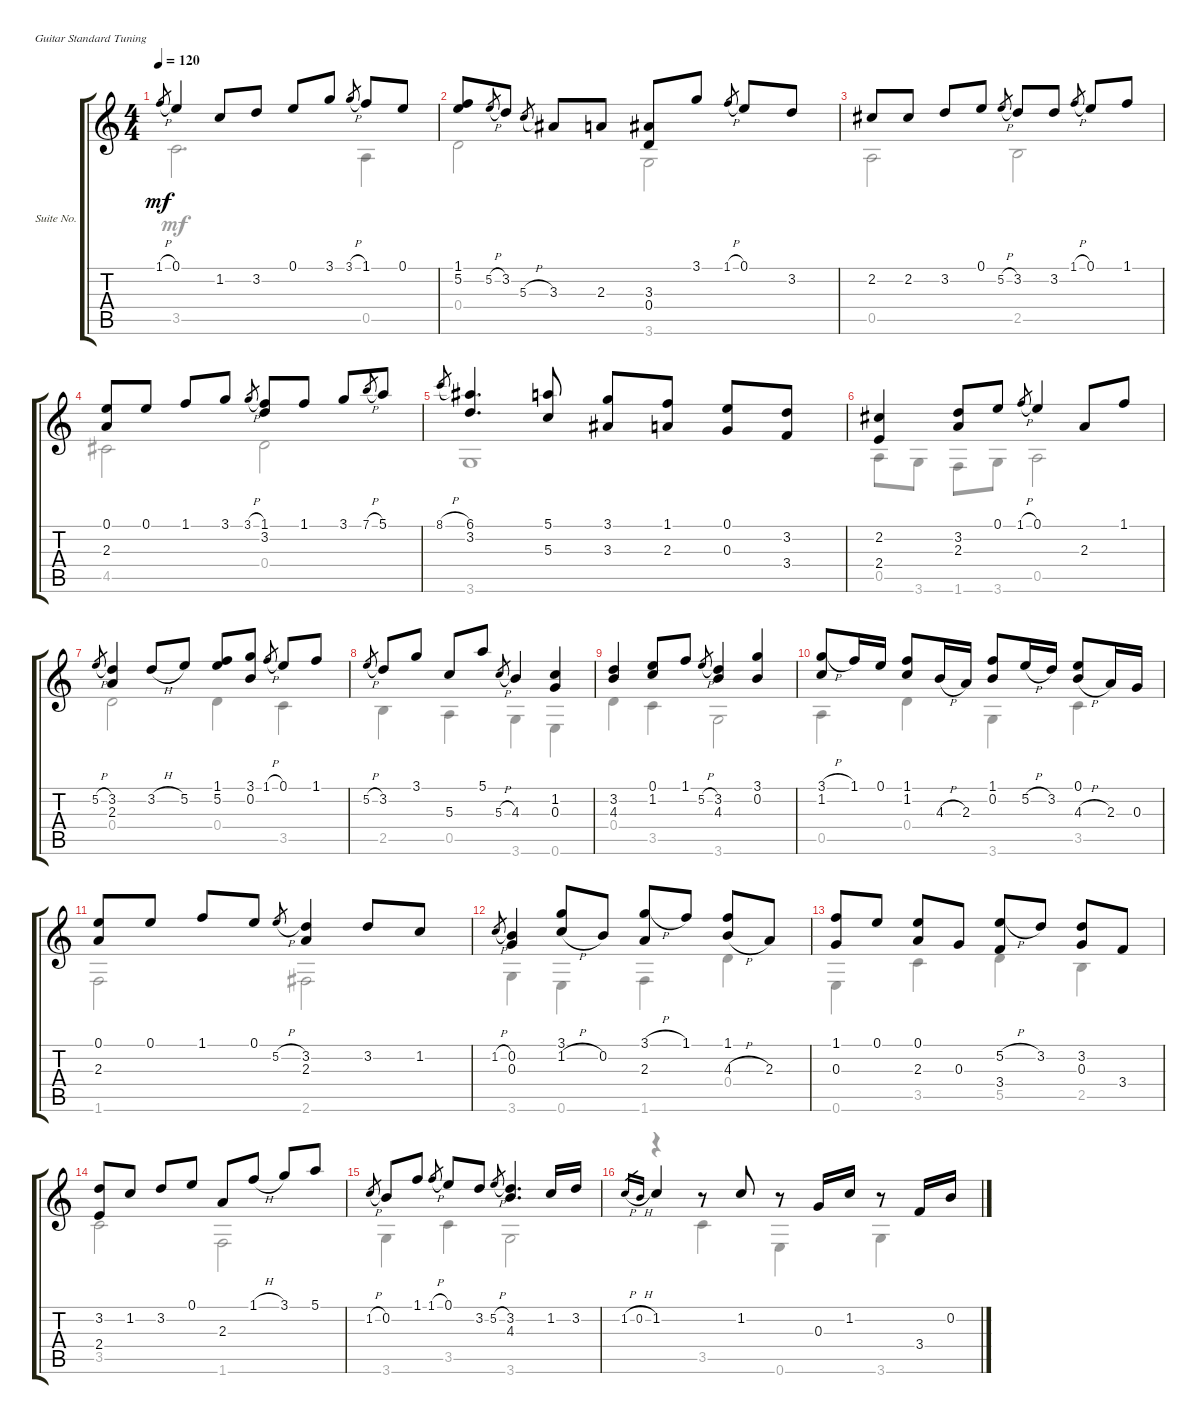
\bracketExtendMode groupsimilarinstruments
\firstSystemTrackNameOrientation horizontal
\otherSystemsTrackNameOrientation horizontal
\track ("Suite No. 9 In C (D9) - 2. Allemande" "Suite No. ") {instrument acousticguitarnylon}
\staff {score tabs}
\tuning (E4 B3 G3 D3 A2 E2)
\voice
\ts (4 4)
\tempo 120
\clef g2
\ks c
1.1{h}.8{gr dy mf} 0.1.4 1.2.8 3.2.8 0.1.8 3.1.8 3.1{h}.8{gr} 1.1.8 0.1.8 |
(1.1 5.2).8 5.2{h}.8{gr} 3.2.8 5.3{h}.8{gr} 3.3.8 2.3.8 (3.3 0.4).8 3.1.8 1.1{h}.8{gr} 0.1.8 3.2.8 |
2.2.8 2.2.8 3.2.8 0.1.8 5.2{h}.8{gr} 3.2.8 3.2.8 1.1{h}.8{gr} 0.1.8 1.1.8 |
(0.1 2.3).8 0.1.8 1.1.8 3.1.8 3.1{h}.8{gr} (1.1 3.2).8 1.1.8 3.1.8 7.1{h}.8{gr} 5.1.8 |
8.1{h}.8{gr} (6.1 3.2).4{d} (5.1 5.3).8 (3.1 3.3).8 (1.1 2.3).8 (0.1 0.3).8 (3.2 3.4).8 |
(2.2 2.4).4 (3.2 2.3).8 0.1.8 1.1{h}.8{gr} 0.1.4 2.3.8 1.1.8 |
5.2{h}.8{gr} (3.2 2.3).4 3.2{h}.8 5.2.8 (1.1 5.2).8 (3.1 0.2).8 1.1{h}.8{gr} 0.1.8 1.1.8 |
5.2{h}.8{gr} 3.2.8 3.1.8 5.3.8 5.1.8 5.3{h}.8{gr} 4.3.4 (1.2 0.3).4 |
(3.2 4.3).4 (0.1 1.2).8 1.1.8 5.2{h}.8{gr} (3.2 4.3).4 (3.1 0.2).4 |
(3.1{h} 1.2).8 1.1.16 0.1.16 (1.1 1.2).8 4.3{h}.16 2.3.16 (1.1 0.2).8 5.2{h}.16 3.2.16 (0.1 4.3{h}).8 2.3.16 0.3.16 |
(0.1 2.3).8 0.1.8 1.1.8 0.1.8 5.2{h}.8{gr} (3.2 2.3).4 3.2.8 1.2.8 |
1.2{h}.8{gr} (0.2 0.3).4 (3.1 1.2{h}).8 0.2.8 (3.1{h} 2.3).8 1.1.8 (1.1 4.3{h}).8 2.3.8 |
(1.1 0.3).8 0.1.8 (0.1 2.3).8 0.3.8 (5.2{h} 3.4).8 3.2.8 (3.2 0.3).8 3.4.8 |
(3.2 2.4).8 1.2.8 3.2.8 0.1.8 2.3.8 1.1{h}.8 3.1.8 5.1.8 |
1.2{h}.8{gr} 0.2.8 1.1.8 1.1{h}.8{gr} 0.1.8 3.2.8 5.2{h}.8{gr} (3.2 4.3).4{d} 1.2.16 3.2.16 |
1.2{h}.16{gr} 0.2{h}.16{gr} 1.2.4 r.8 1.2.8 r.8 0.3.16 1.2.16 r.8 3.4.16 0.2.16
\voice
\clef g2
\ottava regular
\simile none
\ks c
3.5.2{d dy mf} 0.5.4 |
0.4.2 3.6.2 |
0.5.2 2.5.2 |
4.5.2 0.4.2 |
3.6.1 |
0.5.8 3.6.8 1.6.8 3.6.8 0.5.2 |
0.4.2 0.4.4 3.5.4 |
2.5.4 0.5.4 3.6.4 0.6.4 |
0.4.4 3.5.4 3.6.2 |
0.5.4 0.4.4 3.6.4 3.5.4 |
1.6.2 2.6.2 |
3.6.4 0.6.4 1.6.4 0.4.4 |
0.6.4 3.5.4 5.5.4 2.5.4 |
3.5.2 1.6.2 |
3.6.4 3.5.4 3.6.2 |
r.4 3.5.4 0.6.4 3.6.4
